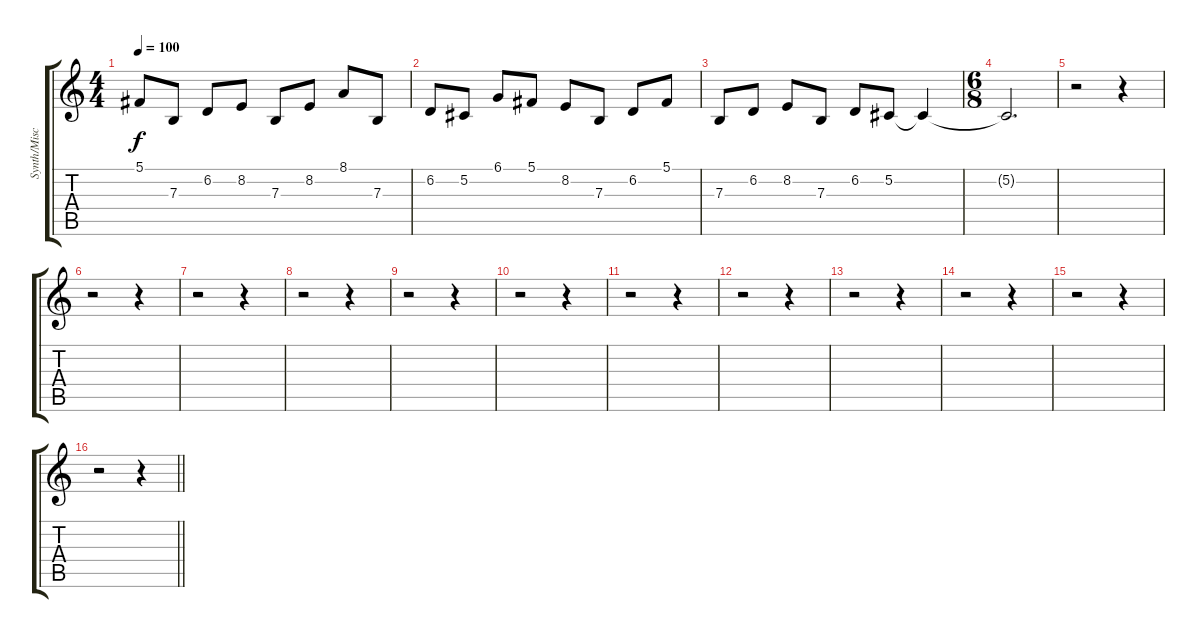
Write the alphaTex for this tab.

\track ("Synth/Misc" "Synth/Misc") {instrument pad8sweep}
\staff {score tabs}
\tuning (Db4 Ab3 E3 B2 Gb2 B1) {hide}
\ts (4 4)
\tempo 100
\clef g2
\ks c
5.1.8{dy f} 7.3.8 6.2.8 8.2.8 7.3.8 8.2.8 8.1.8 7.3.8 |
6.2.8 5.2.8 6.1.8 5.1.8 8.2.8 7.3.8 6.2.8 5.1.8 |
7.3.8 6.2.8 8.2.8 7.3.8 6.2.8 5.2.8 5.2{t}.4 |
\ts (6 8)
5.2{t}.2{d} |
r.2 r.4 |
r.2 r.4 |
r.2 r.4 |
r.2 r.4 |
r.2 r.4 |
r.2 r.4 |
r.2 r.4 |
r.2 r.4 |
r.2 r.4 |
r.2 r.4 |
r.2 r.4 |
\barLineRight lightlight
r.2 r.4
